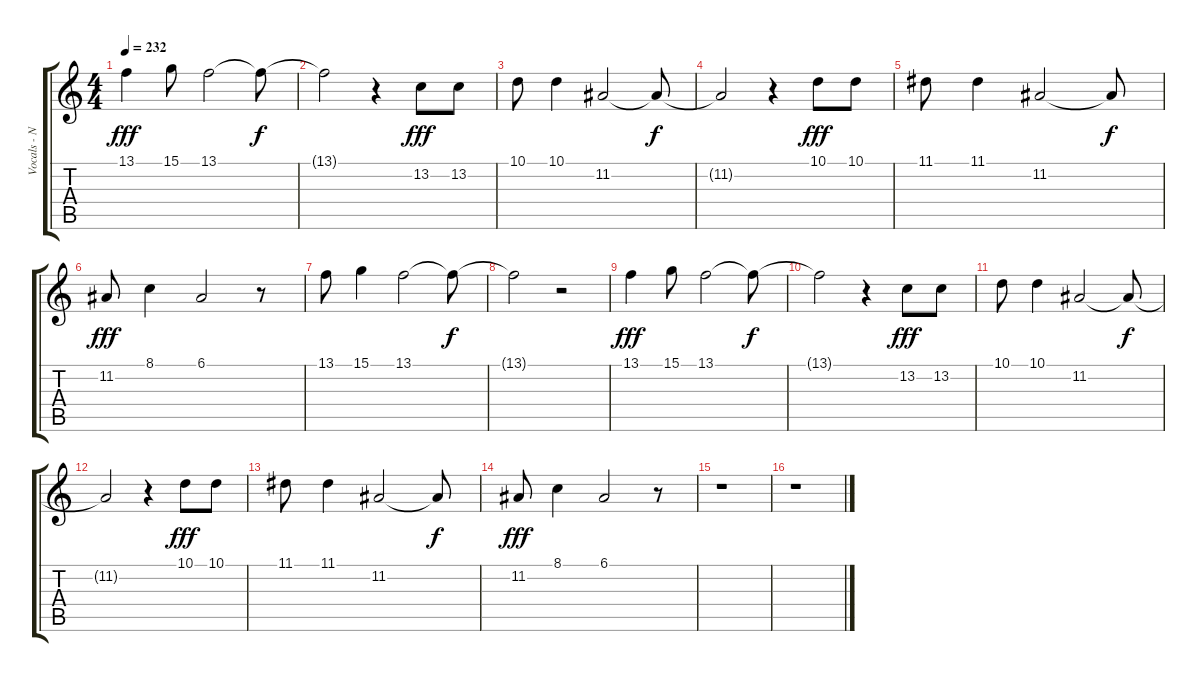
\track ("Vocals - Nikola" "Vocals - N") {instrument lead6voice}
\staff {score tabs}
\tuning (E4 B3 G3 D3 A2 E2) {hide}
\ts (4 4)
\tempo 232
\clef g2
\ks c
13.1.4{dy fff} 15.1.8 13.1.2 13.1{t}.8{dy f} |
13.1{t}.2 r.4 13.2.8{dy fff} 13.2.8 |
10.1.8 10.1.4 11.2.2 11.2{t}.8{dy f} |
11.2{t}.2 r.4 10.1.8{dy fff} 10.1.8 |
11.1.8 11.1.4 11.2.2 11.2{t}.8{dy f} |
11.2.8{dy fff} 8.1.4 6.1.2 r.8 |
13.1.8 15.1.4 13.1.2 13.1{t}.8{dy f} |
13.1{t}.2 r.2 |
13.1.4{dy fff} 15.1.8 13.1.2 13.1{t}.8{dy f} |
13.1{t}.2 r.4 13.2.8{dy fff} 13.2.8 |
10.1.8 10.1.4 11.2.2 11.2{t}.8{dy f} |
11.2{t}.2 r.4 10.1.8{dy fff} 10.1.8 |
11.1.8 11.1.4 11.2.2 11.2{t}.8{dy f} |
11.2.8{dy fff} 8.1.4 6.1.2 r.8 |
r.1 |
r.1
